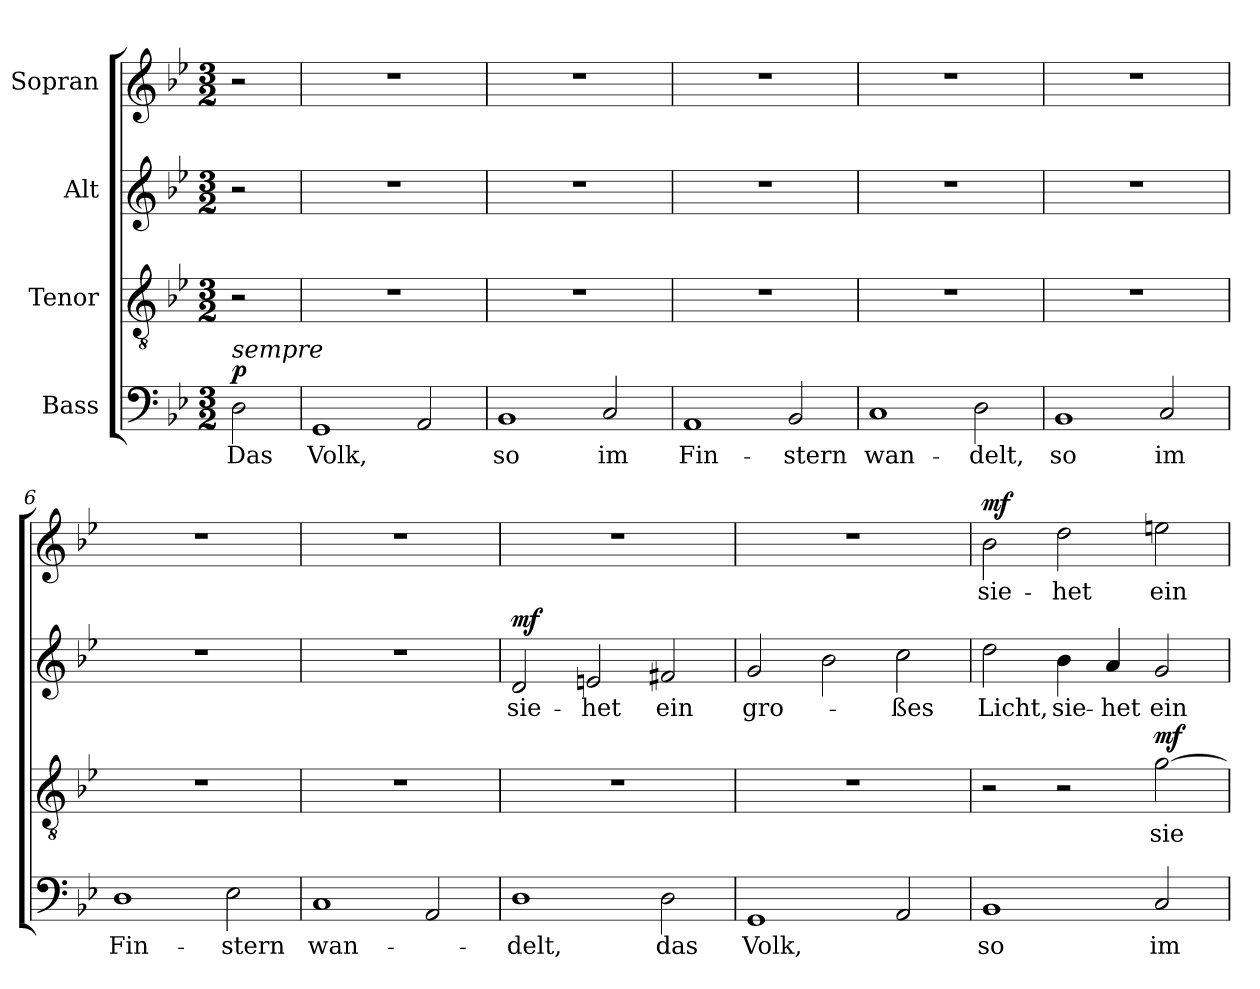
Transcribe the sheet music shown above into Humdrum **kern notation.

**kern	**text	**dynam	**kern	**text	**dynam	**kern	**text	**dynam	**kern	**text	**dynam
*part4	*part4	*part4	*part3	*part3	*part3	*part2	*part2	*part2	*part1	*part1	*part1
*staff4	*staff4	*staff4	*staff3	*staff3	*staff3	*staff2	*staff2	*staff2	*staff1	*staff1	*staff1
*I"Bass	*	*	*I"Tenor	*	*	*I"Alt	*	*	*I"Sopran	*	*
*clefF4	*	*	*clefGv2	*	*	*clefG2	*	*	*clefG2	*	*
*k[b-e-]	*	*	*k[b-e-]	*	*	*k[b-e-]	*	*	*k[b-e-]	*	*
*M3/2	*	*	*M3/2	*	*	*M3/2	*	*	*M3/2	*	*
=	=	=	=	=	=	=	=	=	=	=	=
!LO:TX:a:i:t=sempre	!	!	!	!	!	!	!	!	!	!	!
!	!	!LO:DY:a	!	!	!	!	!	!	!	!	!
2D\	Das	p	2r	.	.	2r	.	.	2r	.	.
=1	=1	=1	=1	=1	=1	=1	=1	=1	=1	=1	=1
1GG	Volk,	.	1.r	.	.	1.r	.	.	1.r	.	.
2AA/	.	.	.	.	.	.	.	.	.	.	.
=2	=2	=2	=2	=2	=2	=2	=2	=2	=2	=2	=2
1BB-	so	.	1.r	.	.	1.r	.	.	1.r	.	.
2C/	im	.	.	.	.	.	.	.	.	.	.
=3	=3	=3	=3	=3	=3	=3	=3	=3	=3	=3	=3
1AA	Fin-	.	1.r	.	.	1.r	.	.	1.r	.	.
2BB-/	-stern	.	.	.	.	.	.	.	.	.	.
=4	=4	=4	=4	=4	=4	=4	=4	=4	=4	=4	=4
1C	wan-	.	1.r	.	.	1.r	.	.	1.r	.	.
2D\	-delt,	.	.	.	.	.	.	.	.	.	.
=5	=5	=5	=5	=5	=5	=5	=5	=5	=5	=5	=5
1BB-	so	.	1.r	.	.	1.r	.	.	1.r	.	.
2C/	im	.	.	.	.	.	.	.	.	.	.
=6	=6	=6	=6	=6	=6	=6	=6	=6	=6	=6	=6
1D	Fin-	.	1.r	.	.	1.r	.	.	1.r	.	.
2E-\	-stern	.	.	.	.	.	.	.	.	.	.
=7	=7	=7	=7	=7	=7	=7	=7	=7	=7	=7	=7
1C	wan-	.	1.r	.	.	1.r	.	.	1.r	.	.
2AA/	.	.	.	.	.	.	.	.	.	.	.
!!LO:LB:g=z
=8	=8	=8	=8	=8	=8	=8	=8	=8	=8	=8	=8
!	!	!	!	!	!	!	!	!LO:DY:a	!	!	!
1D	-delt,	.	1.r	.	.	2d/	sie-	mf	1.r	.	.
.	.	.	.	.	.	2en/	-het	.	.	.	.
2D\	das	.	.	.	.	2f#X/	ein	.	.	.	.
=9	=9	=9	=9	=9	=9	=9	=9	=9	=9	=9	=9
1GG	Volk,	.	1.r	.	.	2g/	-gro-	.	1.r	.	.
.	.	.	.	.	.	2b-\	.	.	.	.	.
2AA/	.	.	.	.	.	2cc\	-ßes	.	.	.	.
=10	=10	=10	=10	=10	=10	=10	=10	=10	=10	=10	=10
!	!	!	!	!	!	!	!	!	!	!	!LO:DY:a
1BB-	so	.	2r	.	.	2dd\	Licht,	.	2b-\	sie-	mf
.	.	.	2r	.	.	4b-\	sie-	.	2dd\	-het	.
.	.	.	.	.	.	4a/	-het	.	.	.	.
!	!	!	!	!	!LO:DY:a	!	!	!	!	!	!
2C/	im	.	[2g\	sie-	mf	2g/	ein	.	2een\	ein	.
=	=	=	=	=	=	=	=	=	=	=	=
*-	*-	*-	*-	*-	*-	*-	*-	*-	*-	*-	*-
